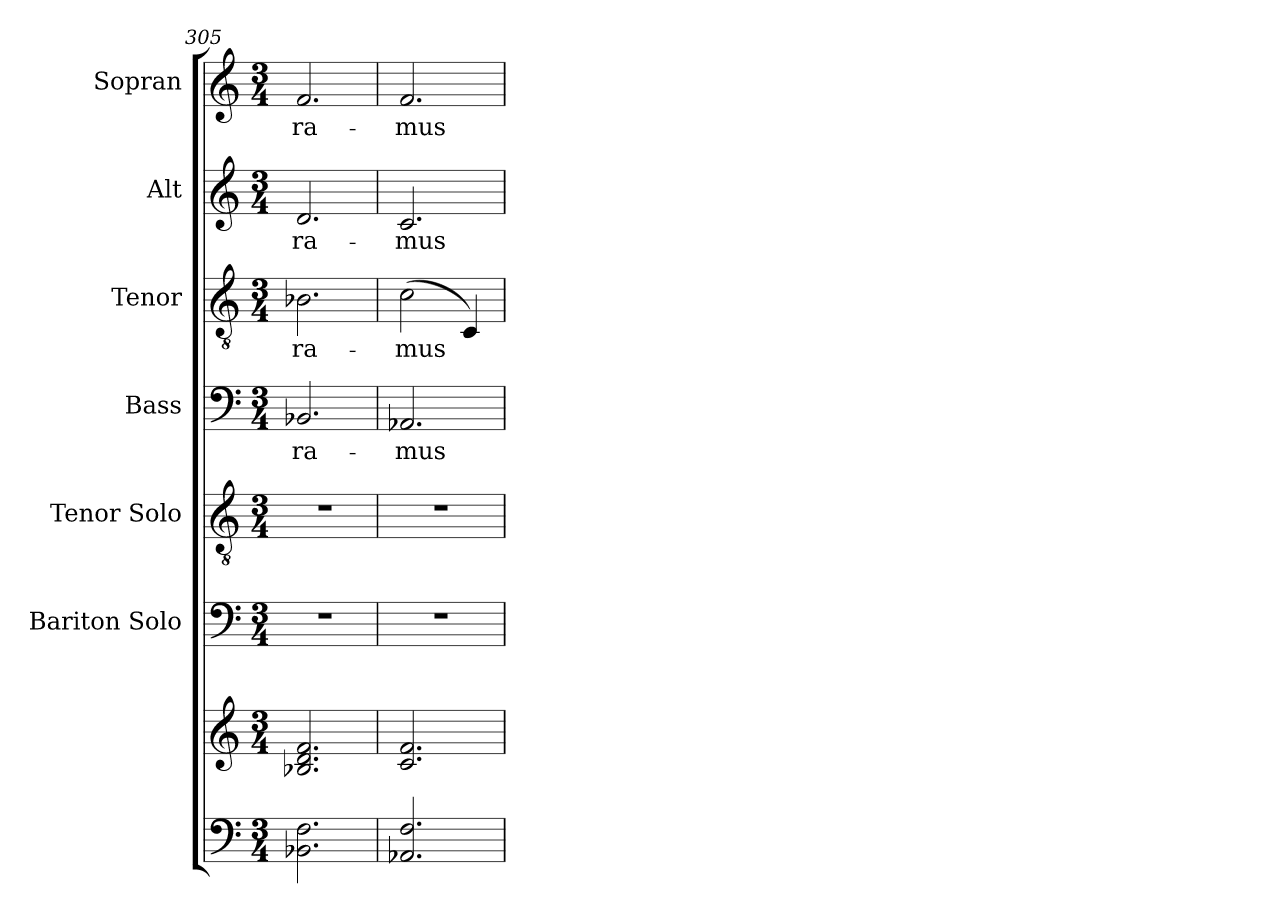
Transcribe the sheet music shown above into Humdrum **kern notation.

**kern	**kern	**kern	**kern	**kern	**text	**kern	**text	**kern	**text	**kern	**text
*part7	*part7	*part6	*part5	*part4	*part4	*part3	*part3	*part2	*part2	*part1	*part1
*staff8	*staff7	*staff6	*staff5	*staff4	*staff4	*staff3	*staff3	*staff2	*staff2	*staff1	*staff1
*	*	*I"Bariton Solo	*I"Tenor Solo	*I"Bass	*	*I"Tenor	*	*I"Alt	*	*I"Sopran	*
*	*	*	*	*I'B.	*	*I'T.	*	*I'A.	*	*I'S.	*
!!LO:PB:g=z
*clefF4	*clefG2	*clefF4	*clefGv2	*clefF4	*	*clefGv2	*	*clefG2	*	*clefG2	*
*k[]	*k[]	*k[]	*k[]	*k[]	*	*k[]	*	*k[]	*	*k[]	*
*C:	*C:	*C:	*C:	*C:	*	*C:	*	*C:	*	*C:	*
*M3/4	*M3/4	*M3/4	*M3/4	*M3/4	*	*M3/4	*	*M3/4	*	*M3/4	*
=305	=305	=305	=305	=305	=305	=305	=305	=305	=305	=305	=305
!	!	!	!	!	!LO:LY:b	!	!LO:LY:b	!	!LO:LY:b	!	!LO:LY:b
2.BB-X\ 2.F\	2.B-X/ 2.d/ 2.f/	2.r	2.r	2.BB-X/	-ra-	2.B-X\	-ra-	2.d/	-ra-	2.f/	-ra-
=306	=306	=306	=306	=306	=306	=306	=306	=306	=306	=306	=306
!	!	!	!	!	!LO:LY:b	!	!LO:LY:b	!	!LO:LY:b	!	!LO:LY:b
2.AA-X/ 2.F/	2.c/ 2.f/	2.r	2.r	2.AA-X/	-mus	(>2c\	-mus	2.c/	-mus	2.f/	-mus
.	.	.	.	.	.	4C/)	.	.	.	.	.
=	=	=	=	=	=	=	=	=	=	=	=
*-	*-	*-	*-	*-	*-	*-	*-	*-	*-	*-	*-
